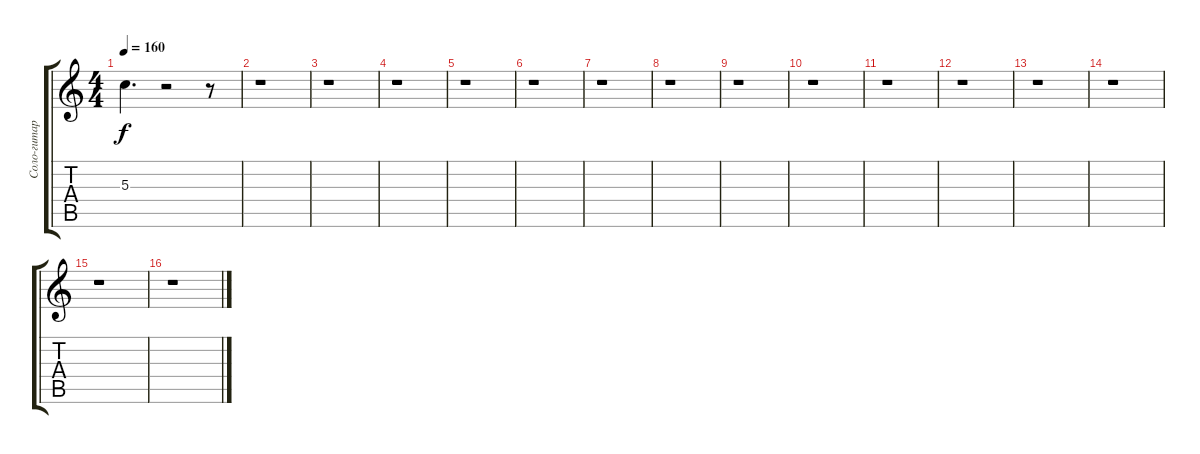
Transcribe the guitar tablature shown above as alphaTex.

\track ("Соло-гитара 2" "Соло-гитар") {instrument overdrivenguitar}
\staff {score tabs}
\tuning (E4 B3 G3 D3 A2 E2) {hide}
\ts (4 4)
\tempo 160
\clef g2
\ks c
5.3{t}.4{d dy f} r.2 r.8 |
r.1 |
r.1 |
r.1 |
r.1 |
r.1 |
r.1 |
r.1 |
r.1 |
r.1 |
r.1 |
r.1 |
r.1 |
r.1 |
r.1 |
r.1
